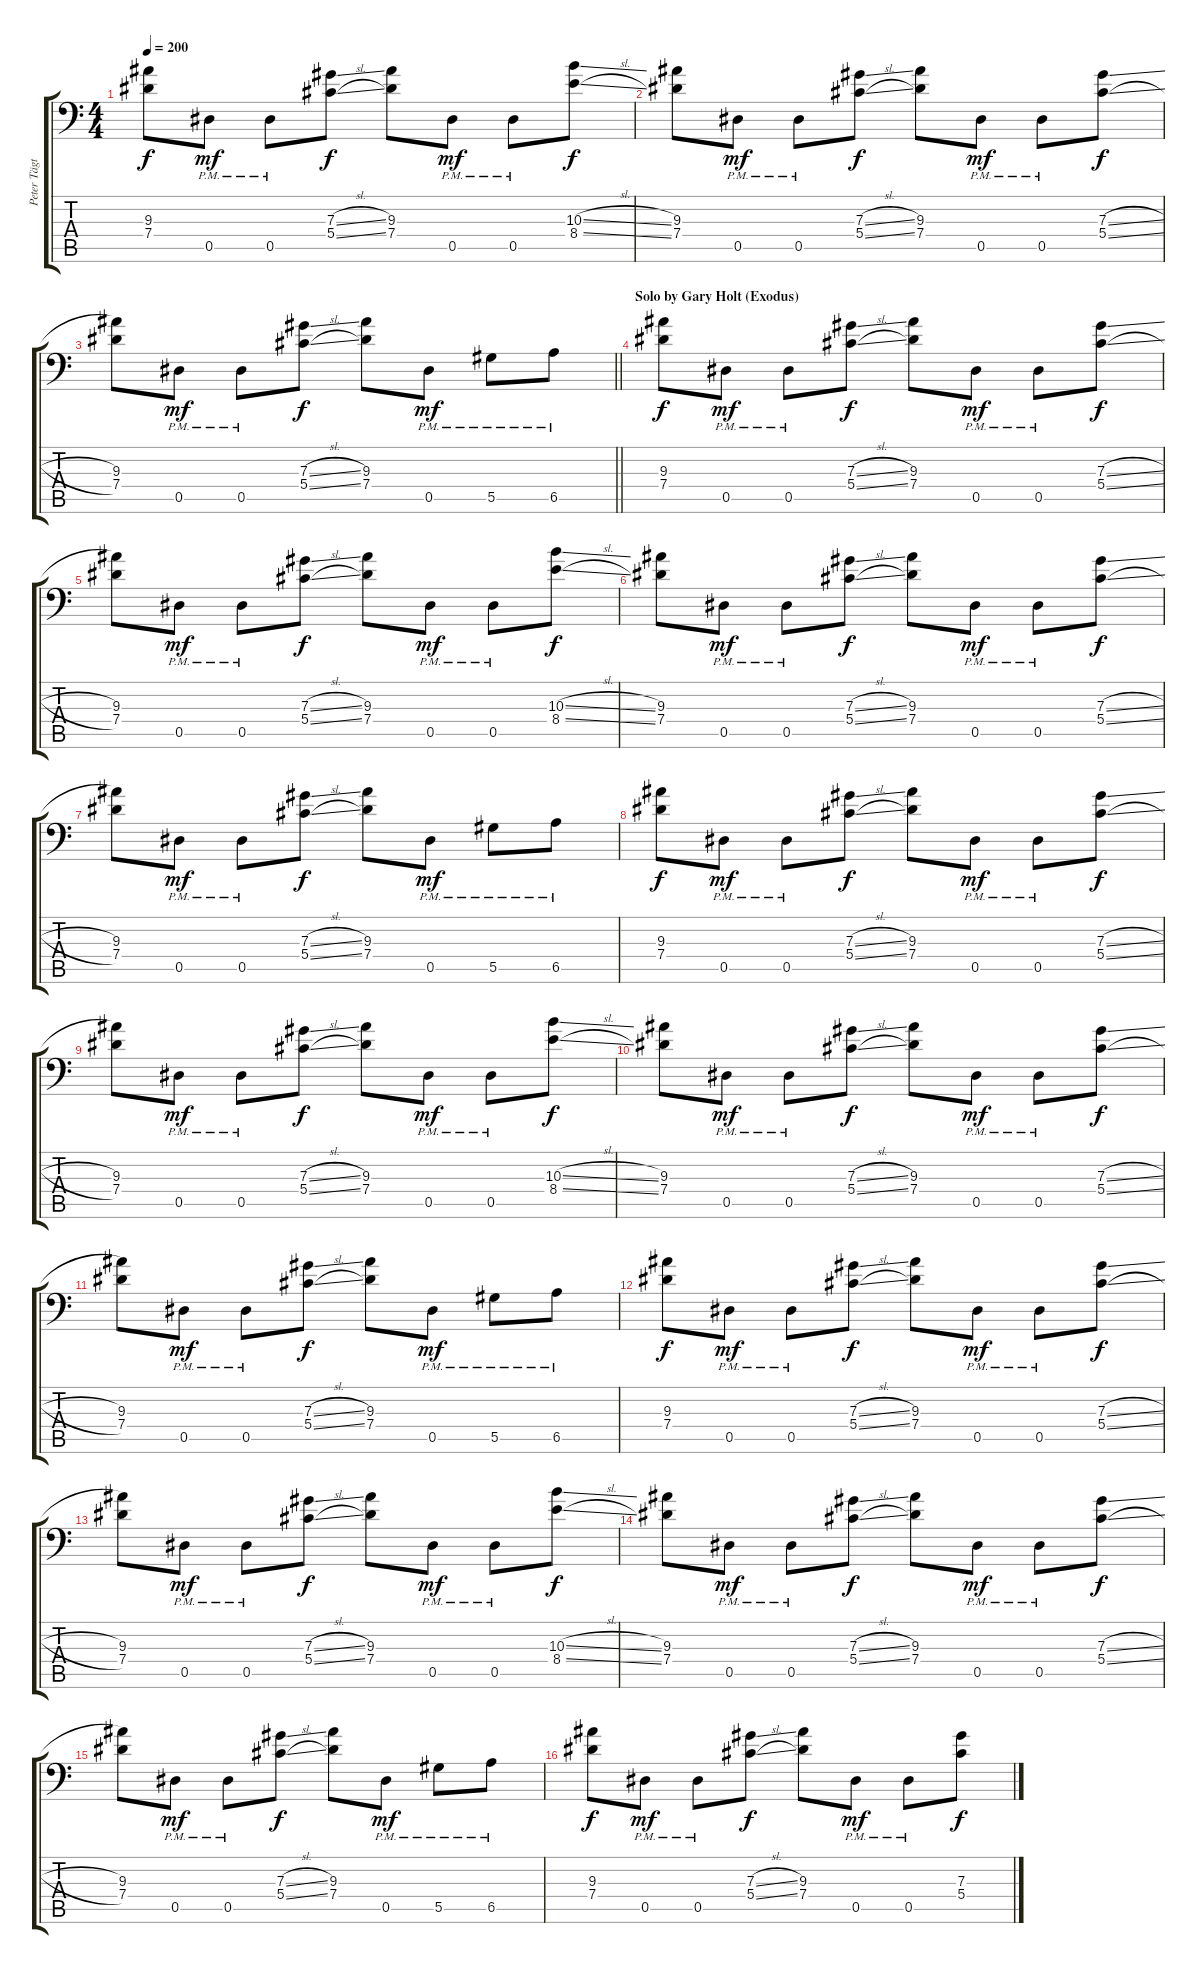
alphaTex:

\track ("Peter Tägtgren " "Peter Tägt") {instrument distortionguitar}
\staff {score tabs}
\tuning (Bb3 F3 Db3 Ab2 Eb2 Bb1) {hide}
\ts (4 4)
\tempo 200
\clef f4
\ks c
(9.3 7.4).8{dy f} 0.5{pm}.8{dy mf} 0.5{pm}.8 (7.3{sl} 5.4{sl}).8{dy f} (9.3 7.4).8 0.5{pm}.8{dy mf} 0.5{pm}.8 (10.3{sl} 8.4{sl}).8{dy f} |
(9.3 7.4).8 0.5{pm}.8{dy mf} 0.5{pm}.8 (7.3{sl} 5.4{sl}).8{dy f} (9.3 7.4).8 0.5{pm}.8{dy mf} 0.5{pm}.8 (7.3{sl} 5.4{sl}).8{dy f} |
\barLineRight lightlight
(9.3 7.4).8 0.5{pm}.8{dy mf} 0.5{pm}.8 (7.3{sl} 5.4{sl}).8{dy f} (9.3 7.4).8 0.5{pm}.8{dy mf} 5.5{pm}.8 6.5{pm}.8 |
\section ("" "Solo by Gary Holt (Exodus)")
(9.3 7.4).8{dy f} 0.5{pm}.8{dy mf} 0.5{pm}.8 (7.3{sl} 5.4{sl}).8{dy f} (9.3 7.4).8 0.5{pm}.8{dy mf} 0.5{pm}.8 (7.3{sl} 5.4{sl}).8{dy f} |
(9.3 7.4).8 0.5{pm}.8{dy mf} 0.5{pm}.8 (7.3{sl} 5.4{sl}).8{dy f} (9.3 7.4).8 0.5{pm}.8{dy mf} 0.5{pm}.8 (10.3{sl} 8.4{sl}).8{dy f} |
(9.3 7.4).8 0.5{pm}.8{dy mf} 0.5{pm}.8 (7.3{sl} 5.4{sl}).8{dy f} (9.3 7.4).8 0.5{pm}.8{dy mf} 0.5{pm}.8 (7.3{sl} 5.4{sl}).8{dy f} |
(9.3 7.4).8 0.5{pm}.8{dy mf} 0.5{pm}.8 (7.3{sl} 5.4{sl}).8{dy f} (9.3 7.4).8 0.5{pm}.8{dy mf} 5.5{pm}.8 6.5{pm}.8 |
(9.3 7.4).8{dy f} 0.5{pm}.8{dy mf} 0.5{pm}.8 (7.3{sl} 5.4{sl}).8{dy f} (9.3 7.4).8 0.5{pm}.8{dy mf} 0.5{pm}.8 (7.3{sl} 5.4{sl}).8{dy f} |
(9.3 7.4).8 0.5{pm}.8{dy mf} 0.5{pm}.8 (7.3{sl} 5.4{sl}).8{dy f} (9.3 7.4).8 0.5{pm}.8{dy mf} 0.5{pm}.8 (10.3{sl} 8.4{sl}).8{dy f} |
(9.3 7.4).8 0.5{pm}.8{dy mf} 0.5{pm}.8 (7.3{sl} 5.4{sl}).8{dy f} (9.3 7.4).8 0.5{pm}.8{dy mf} 0.5{pm}.8 (7.3{sl} 5.4{sl}).8{dy f} |
(9.3 7.4).8 0.5{pm}.8{dy mf} 0.5{pm}.8 (7.3{sl} 5.4{sl}).8{dy f} (9.3 7.4).8 0.5{pm}.8{dy mf} 5.5{pm}.8 6.5{pm}.8 |
(9.3 7.4).8{dy f} 0.5{pm}.8{dy mf} 0.5{pm}.8 (7.3{sl} 5.4{sl}).8{dy f} (9.3 7.4).8 0.5{pm}.8{dy mf} 0.5{pm}.8 (7.3{sl} 5.4{sl}).8{dy f} |
(9.3 7.4).8 0.5{pm}.8{dy mf} 0.5{pm}.8 (7.3{sl} 5.4{sl}).8{dy f} (9.3 7.4).8 0.5{pm}.8{dy mf} 0.5{pm}.8 (10.3{sl} 8.4{sl}).8{dy f} |
(9.3 7.4).8 0.5{pm}.8{dy mf} 0.5{pm}.8 (7.3{sl} 5.4{sl}).8{dy f} (9.3 7.4).8 0.5{pm}.8{dy mf} 0.5{pm}.8 (7.3{sl} 5.4{sl}).8{dy f} |
(9.3 7.4).8 0.5{pm}.8{dy mf} 0.5{pm}.8 (7.3{sl} 5.4{sl}).8{dy f} (9.3 7.4).8 0.5{pm}.8{dy mf} 5.5{pm}.8 6.5{pm}.8 |
(9.3 7.4).8{dy f} 0.5{pm}.8{dy mf} 0.5{pm}.8 (7.3{sl} 5.4{sl}).8{dy f} (9.3 7.4).8 0.5{pm}.8{dy mf} 0.5{pm}.8 (7.3{sl} 5.4{sl}).8{dy f}
